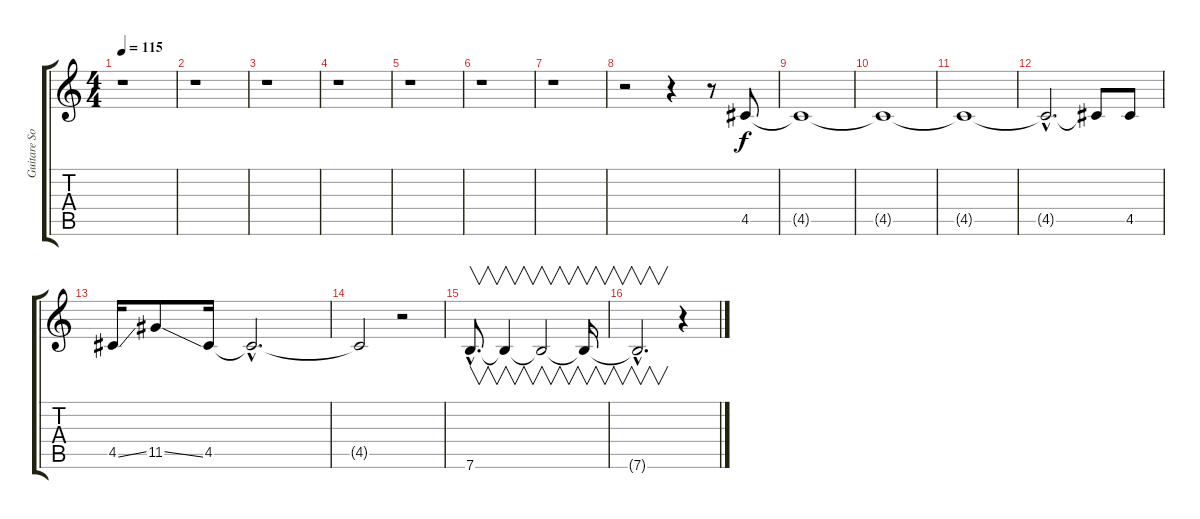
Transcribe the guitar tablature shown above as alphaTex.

\track ("Guitare Solo" "Guitare So") {instrument distortionguitar}
\staff {score tabs}
\tuning (E4 B3 G3 D3 A2 E2) {hide}
\ts (4 4)
\tempo 115
\clef g2
\ks c
r.1{dy f instrument distortionguitar} |
r.1 |
r.1 |
r.1 |
r.1 |
r.1 |
r.1 |
r.2{volume 13} r.4 r.8 4.5.8 |
4.5{t}.1 |
4.5{t}.1 |
4.5{t}.1 |
4.5{hac t}.2{d} 4.5{t}.8 4.5.8 |
4.5{ss}.16 11.5{ss}.8 4.5.16 4.5{hac t}.2{d} |
4.5{t}.2 r.2 |
7.6{hac}.8{v d} 7.6{t}.4{v} 7.6{t}.2{v} 7.6{t}.16{v} |
7.6{hac t}.2{v d} r.4
